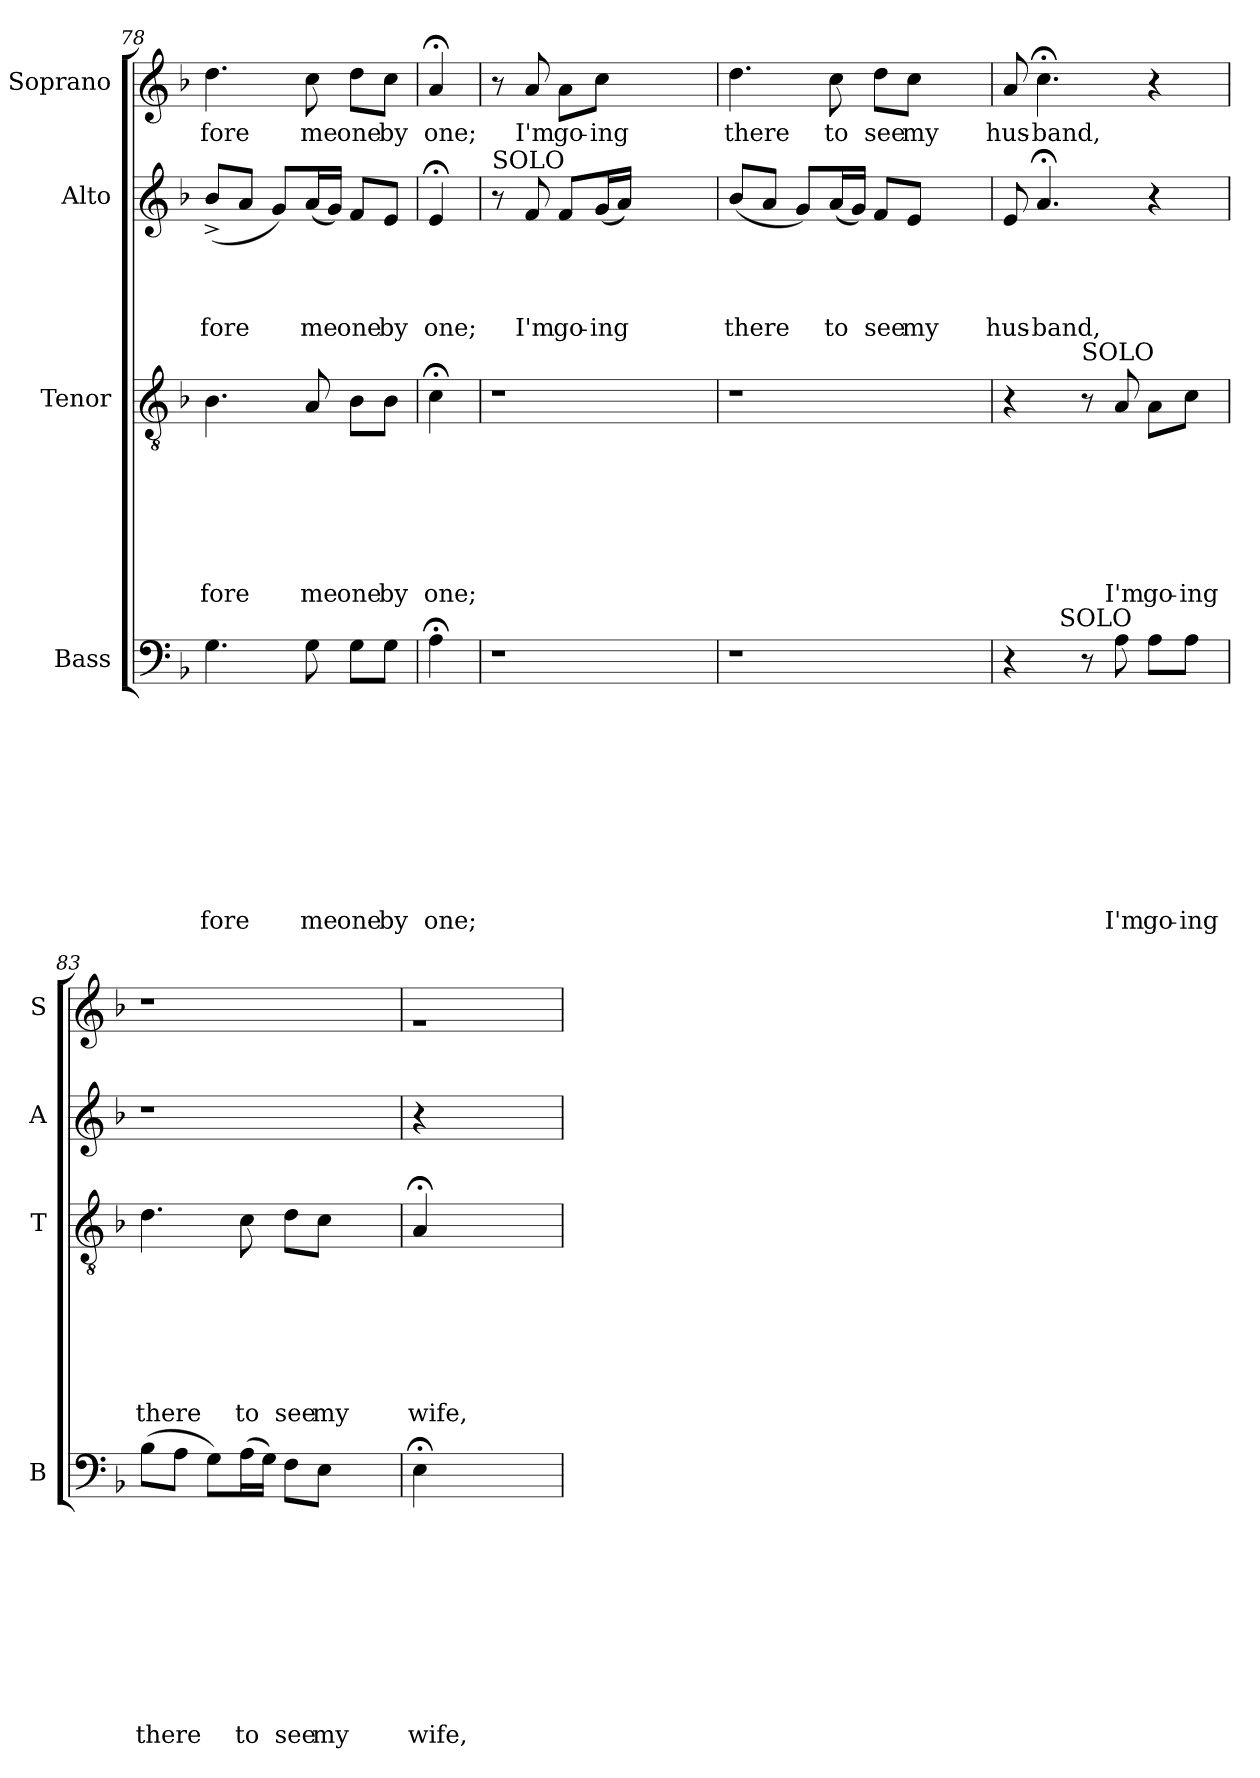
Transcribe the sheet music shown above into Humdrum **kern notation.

**kern	**text	**text	**text	**text	**text	**text	**text	**text	**text	**text	**kern	**text	**text	**text	**text	**text	**text	**text	**kern	**text	**text	**text	**text	**kern	**text
*part4	*part4	*part4	*part4	*part4	*part4	*part4	*part4	*part4	*part4	*part4	*part3	*part3	*part3	*part3	*part3	*part3	*part3	*part3	*part2	*part2	*part2	*part2	*part2	*part1	*part1
*staff4	*staff4	*staff4	*staff4	*staff4	*staff4	*staff4	*staff4	*staff4	*staff4	*staff4	*staff3	*staff3	*staff3	*staff3	*staff3	*staff3	*staff3	*staff3	*staff2	*staff2	*staff2	*staff2	*staff2	*staff1	*staff1
*I"Bass	*	*	*	*	*	*	*	*	*	*	*I"Tenor	*	*	*	*	*	*	*	*I"Alto	*	*	*	*	*I"Soprano	*
*I'B	*	*	*	*	*	*	*	*	*	*	*I'T	*	*	*	*	*	*	*	*I'A	*	*	*	*	*I'S	*
*clefF4	*	*	*	*	*	*	*	*	*	*	*clefGv2	*	*	*	*	*	*	*	*clefG2	*	*	*	*	*clefG2	*
*k[b-]	*	*	*	*	*	*	*	*	*	*	*k[b-]	*	*	*	*	*	*	*	*k[b-]	*	*	*	*	*k[b-]	*
*F:	*	*	*	*	*	*	*	*	*	*	*F:	*	*	*	*	*	*	*	*F:	*	*	*	*	*F:	*
=78	=78	=78	=78	=78	=78	=78	=78	=78	=78	=78	=78	=78	=78	=78	=78	=78	=78	=78	=78	=78	=78	=78	=78	=78	=78
!	!	!	!	!	!	!	!	!	!	!LO:LY:b	!	!	!	!	!	!	!	!LO:LY:b	!	!	!	!	!LO:LY:b	!	!LO:LY:b
4.G\	.	.	.	.	.	.	.	.	.	-fore	4.B-\	.	.	.	.	.	.	-fore	(<8b-^</L	.	.	.	-fore	4.dd\	-fore
.	.	.	.	.	.	.	.	.	.	.	.	.	.	.	.	.	.	.	8a/J	.	.	.	.	.	.
.	.	.	.	.	.	.	.	.	.	.	.	.	.	.	.	.	.	.	8g/L)	.	.	.	.	.	.
!	!	!	!	!	!	!	!	!	!	!LO:LY:b	!	!	!	!	!	!	!	!LO:LY:b	!	!	!	!	!LO:LY:b	!	!LO:LY:b
8G\	.	.	.	.	.	.	.	.	.	me	8A/	.	.	.	.	.	.	me	(<16a/L	.	.	.	me	8cc\	me
.	.	.	.	.	.	.	.	.	.	.	.	.	.	.	.	.	.	.	16g/JJ)	.	.	.	.	.	.
!	!	!	!	!	!	!	!	!	!	!LO:LY:b	!	!	!	!	!	!	!	!LO:LY:b	!	!	!	!	!LO:LY:b	!	!LO:LY:b
8G\L	.	.	.	.	.	.	.	.	.	one	8B-\L	.	.	.	.	.	.	one	8f/L	.	.	.	one	8dd\L	one
!	!	!	!	!	!	!	!	!	!	!LO:LY:b	!	!	!	!	!	!	!	!LO:LY:b	!	!	!	!	!LO:LY:b	!	!LO:LY:b
8G\J	.	.	.	.	.	.	.	.	.	by	8B-\J	.	.	.	.	.	.	by	8e/J	.	.	.	by	8cc\J	by
=79	=79	=79	=79	=79	=79	=79	=79	=79	=79	=79	=79	=79	=79	=79	=79	=79	=79	=79	=79	=79	=79	=79	=79	=79	=79
!	!	!	!	!	!	!	!	!	!	!LO:LY:b	!	!	!	!	!	!	!	!LO:LY:b	!	!	!	!	!LO:LY:b	!	!LO:LY:b
4A;<\	.	.	.	.	.	.	.	.	.	one;	4c;<\	.	.	.	.	.	.	one;	4e;/	.	.	.	one;	4a;/	one;
!!LO:PB:g=z
=80	=80	=80	=80	=80	=80	=80	=80	=80	=80	=80	=80	=80	=80	=80	=80	=80	=80	=80	=80	=80	=80	=80	=80	=80	=80
!	!	!	!	!	!	!	!	!	!	!	!	!	!	!	!	!	!	!	!LO:TX:a:t=SOLO	!	!	!	!	!	!
!LO:N:vis=1	!	!	!	!	!	!	!	!	!	!	!LO:N:vis=1	!	!	!	!	!	!	!	!	!	!	!	!	!	!
1r	.	.	.	.	.	.	.	.	.	.	1r	.	.	.	.	.	.	.	8r	.	.	.	.	8r	.
!	!	!	!	!	!	!	!	!	!	!	!	!	!	!	!	!	!	!	!	!	!	!	!LO:LY:b	!	!LO:LY:b
.	.	.	.	.	.	.	.	.	.	.	.	.	.	.	.	.	.	.	8f/	.	.	.	I'm	8a/	I'm
!	!	!	!	!	!	!	!	!	!	!	!	!	!	!	!	!	!	!	!	!	!	!	!LO:LY:b	!	!LO:LY:b
.	.	.	.	.	.	.	.	.	.	.	.	.	.	.	.	.	.	.	8f/L	.	.	.	go-	8a\L	go-
!	!	!	!	!	!	!	!	!	!	!	!	!	!	!	!	!	!	!	!	!	!	!	!LO:LY:b	!	!LO:LY:b
.	.	.	.	.	.	.	.	.	.	.	.	.	.	.	.	.	.	.	(<16g/L	.	.	.	-ing	8cc\J	-ing
.	.	.	.	.	.	.	.	.	.	.	.	.	.	.	.	.	.	.	16a/JJ)	.	.	.	.	.	.
.	.	.	.	.	.	.	.	.	.	.	.	.	.	.	.	.	.	.	2ryy	.	.	.	.	2ryy	.
=81	=81	=81	=81	=81	=81	=81	=81	=81	=81	=81	=81	=81	=81	=81	=81	=81	=81	=81	=81	=81	=81	=81	=81	=81	=81
!LO:N:vis=1	!	!	!	!	!	!	!	!	!	!	!LO:N:vis=1	!	!	!	!	!	!	!	!	!	!	!	!LO:LY:b	!	!LO:LY:b
1r	.	.	.	.	.	.	.	.	.	.	1r	.	.	.	.	.	.	.	(<8b-/L	.	.	.	there	4.dd\	there
.	.	.	.	.	.	.	.	.	.	.	.	.	.	.	.	.	.	.	8a/J	.	.	.	.	.	.
.	.	.	.	.	.	.	.	.	.	.	.	.	.	.	.	.	.	.	8g/L)	.	.	.	.	.	.
!	!	!	!	!	!	!	!	!	!	!	!	!	!	!	!	!	!	!	!	!	!	!	!LO:LY:b	!	!LO:LY:b
.	.	.	.	.	.	.	.	.	.	.	.	.	.	.	.	.	.	.	(<16a/L	.	.	.	to	8cc\	to
.	.	.	.	.	.	.	.	.	.	.	.	.	.	.	.	.	.	.	16g/JJ)	.	.	.	.	.	.
!	!	!	!	!	!	!	!	!	!	!	!	!	!	!	!	!	!	!	!	!	!	!	!LO:LY:b	!	!LO:LY:b
.	.	.	.	.	.	.	.	.	.	.	.	.	.	.	.	.	.	.	8f/L	.	.	.	see	8dd\L	see
!	!	!	!	!	!	!	!	!	!	!	!	!	!	!	!	!	!	!	!	!	!	!	!LO:LY:b	!	!LO:LY:b
.	.	.	.	.	.	.	.	.	.	.	.	.	.	.	.	.	.	.	8e/J	.	.	.	my	8cc\J	my
.	.	.	.	.	.	.	.	.	.	.	.	.	.	.	.	.	.	.	4ryy	.	.	.	.	4ryy	.
=82	=82	=82	=82	=82	=82	=82	=82	=82	=82	=82	=82	=82	=82	=82	=82	=82	=82	=82	=82	=82	=82	=82	=82	=82	=82
!	!	!	!	!	!	!	!	!	!	!	!	!	!	!	!	!	!	!	!	!	!	!	!LO:LY:b	!	!LO:LY:b
*^	*	*	*	*	*	*	*	*	*	*	*	*	*	*	*	*	*	*	*	*	*	*	*	*	*
4r	8.ryy	.	.	.	.	.	.	.	.	.	.	4r	.	.	.	.	.	.	.	8e/	.	.	.	hus-	8a/	hus-
!	!	!	!	!	!	!	!	!	!	!	!	!	!	!	!	!	!	!	!	!	!	!	!	!LO:LY:b	!	!LO:LY:b
.	.	.	.	.	.	.	.	.	.	.	.	.	.	.	.	.	.	.	.	4.a;/	.	.	.	-band,	4.cc;<\	-band,
!	!LO:TX:a:t=SOLO	!	!	!	!	!	!	!	!	!	!	!	!	!	!	!	!	!	!	!	!	!	!	!	!	!
.	2ryy	.	.	.	.	.	.	.	.	.	.	.	.	.	.	.	.	.	.	.	.	.	.	.	.	.
!	!	!	!	!	!	!	!	!	!	!	!	!LO:TX:a:t=SOLO	!	!	!	!	!	!	!	!	!	!	!	!	!	!
8r	.	.	.	.	.	.	.	.	.	.	.	8r	.	.	.	.	.	.	.	.	.	.	.	.	.	.
!	!	!	!	!	!	!	!	!	!	!	!LO:LY:b	!	!	!	!	!	!	!	!LO:LY:b	!	!	!	!	!	!	!
8A\	.	.	.	.	.	.	.	.	.	.	I'm	8A/	.	.	.	.	.	.	I'm	.	.	.	.	.	.	.
!	!	!	!	!	!	!	!	!	!	!	!LO:LY:b	!	!	!	!	!	!	!	!LO:LY:b	!	!	!	!	!	!	!
8A\L	.	.	.	.	.	.	.	.	.	.	go-	8A\L	.	.	.	.	.	.	go-	4r	.	.	.	.	4r	.
!	!	!	!	!	!	!	!	!	!	!	!LO:LY:b	!	!	!	!	!	!	!	!LO:LY:b	!	!	!	!	!	!	!
8A\J	.	.	.	.	.	.	.	.	.	.	-ing	8c\J	.	.	.	.	.	.	-ing	.	.	.	.	.	.	.
.	16ryy	.	.	.	.	.	.	.	.	.	.	.	.	.	.	.	.	.	.	.	.	.	.	.	.	.
=83	=83	=83	=83	=83	=83	=83	=83	=83	=83	=83	=83	=83	=83	=83	=83	=83	=83	=83	=83	=83	=83	=83	=83	=83	=83	=83
!	!	!	!	!	!	!	!	!	!	!	!LO:LY:b	!	!	!	!	!	!	!	!LO:LY:b	!LO:N:vis=1	!	!	!	!	!LO:N:vis=1	!
*v	*v	*	*	*	*	*	*	*	*	*	*	*	*	*	*	*	*	*	*	*	*	*	*	*	*	*
(>8B-\L	.	.	.	.	.	.	.	.	.	there	4.d\	.	.	.	.	.	.	there	1r	.	.	.	.	1r	.
8A\J	.	.	.	.	.	.	.	.	.	.	.	.	.	.	.	.	.	.	.	.	.	.	.	.	.
8G\L)	.	.	.	.	.	.	.	.	.	.	.	.	.	.	.	.	.	.	.	.	.	.	.	.	.
!	!	!	!	!	!	!	!	!	!	!LO:LY:b	!	!	!	!	!	!	!	!LO:LY:b	!	!	!	!	!	!	!
(>16A\L	.	.	.	.	.	.	.	.	.	to	8c\	.	.	.	.	.	.	to	.	.	.	.	.	.	.
16G\JJ)	.	.	.	.	.	.	.	.	.	.	.	.	.	.	.	.	.	.	.	.	.	.	.	.	.
!	!	!	!	!	!	!	!	!	!	!LO:LY:b	!	!	!	!	!	!	!	!LO:LY:b	!	!	!	!	!	!	!
8F\L	.	.	.	.	.	.	.	.	.	see	8d\L	.	.	.	.	.	.	see	.	.	.	.	.	.	.
!	!	!	!	!	!	!	!	!	!	!LO:LY:b	!	!	!	!	!	!	!	!LO:LY:b	!	!	!	!	!	!	!
8E\J	.	.	.	.	.	.	.	.	.	my	8c\J	.	.	.	.	.	.	my	.	.	.	.	.	.	.
4ryy	.	.	.	.	.	.	.	.	.	.	4ryy	.	.	.	.	.	.	.	.	.	.	.	.	.	.
=84	=84	=84	=84	=84	=84	=84	=84	=84	=84	=84	=84	=84	=84	=84	=84	=84	=84	=84	=84	=84	=84	=84	=84	=84	=84
!	!	!	!	!	!	!	!	!	!	!LO:LY:b	!	!	!	!	!	!	!	!LO:LY:b	!	!	!	!	!	!LO:N:vis=1	!
4E;<\	.	.	.	.	.	.	.	.	.	wife,	4A;/	.	.	.	.	.	.	wife,	4r	.	.	.	.	1ra	.
2.ryy	.	.	.	.	.	.	.	.	.	.	2.ryy	.	.	.	.	.	.	.	2.ryy	.	.	.	.	.	.
=	=	=	=	=	=	=	=	=	=	=	=	=	=	=	=	=	=	=	=	=	=	=	=	=	=
*-	*-	*-	*-	*-	*-	*-	*-	*-	*-	*-	*-	*-	*-	*-	*-	*-	*-	*-	*-	*-	*-	*-	*-	*-	*-
